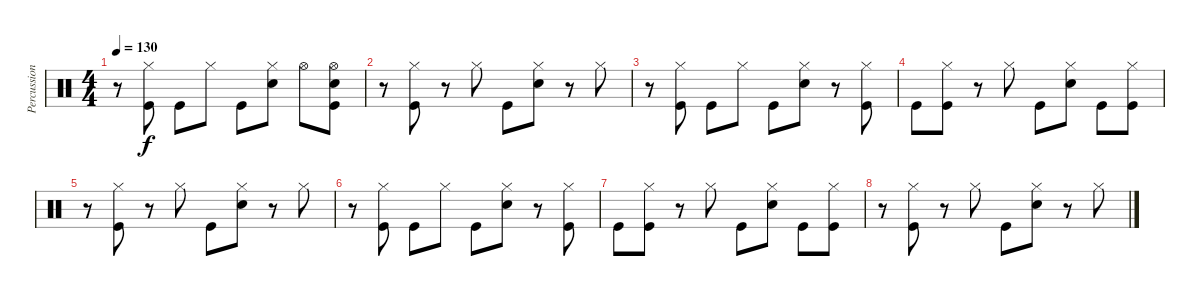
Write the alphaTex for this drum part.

\track ("Percussion" "Percussion") {instrument percussion}
\staff {score}
\articulation defaults
\ts (4 4)
\tempo 130
\clef neutral
\ks c
r.8{dy f} ("Hi-Hat (closed)" "Kick (hit)").8 "Kick (hit)".8 "Hi-Hat (closed)".8 "Kick (hit)".8 ("Hi-Hat (closed)" "Snare (hit) 2").8 "Hi-Hat (open)".8 ("Hi-Hat (open)" "Snare (hit) 2" "Kick (hit)").8 |
r.8 ("Hi-Hat (closed)" "Kick (hit)").8 r.8 "Hi-Hat (closed)".8 "Kick (hit)".8 ("Hi-Hat (closed)" "Snare (hit) 2").8 r.8 "Hi-Hat (closed)".8 |
r.8 ("Hi-Hat (closed)" "Kick (hit)").8 "Kick (hit)".8 "Hi-Hat (closed)".8 "Kick (hit)".8 ("Hi-Hat (closed)" "Snare (hit) 2").8 r.8 ("Hi-Hat (closed)" "Kick (hit)").8 |
"Kick (hit)".8 ("Hi-Hat (closed)" "Kick (hit)").8 r.8 "Hi-Hat (closed)".8 "Kick (hit)".8 ("Hi-Hat (closed)" "Snare (hit) 2").8 "Kick (hit)".8 ("Hi-Hat (closed)" "Kick (hit)").8 |
r.8 ("Hi-Hat (closed)" "Kick (hit)").8 r.8 "Hi-Hat (closed)".8 "Kick (hit)".8 ("Hi-Hat (closed)" "Snare (hit) 2").8 r.8 "Hi-Hat (closed)".8 |
r.8 ("Hi-Hat (closed)" "Kick (hit)").8 "Kick (hit)".8 "Hi-Hat (closed)".8 "Kick (hit)".8 ("Hi-Hat (closed)" "Snare (hit) 2").8 r.8 ("Hi-Hat (closed)" "Kick (hit)").8 |
"Kick (hit)".8 ("Hi-Hat (closed)" "Kick (hit)").8 r.8 "Hi-Hat (closed)".8 "Kick (hit)".8 ("Hi-Hat (closed)" "Snare (hit) 2").8 "Kick (hit)".8 ("Hi-Hat (closed)" "Kick (hit)").8 |
r.8 ("Hi-Hat (closed)" "Kick (hit)").8 r.8 "Hi-Hat (closed)".8 "Kick (hit)".8 ("Hi-Hat (closed)" "Snare (hit) 2").8 r.8 "Hi-Hat (closed)".8
